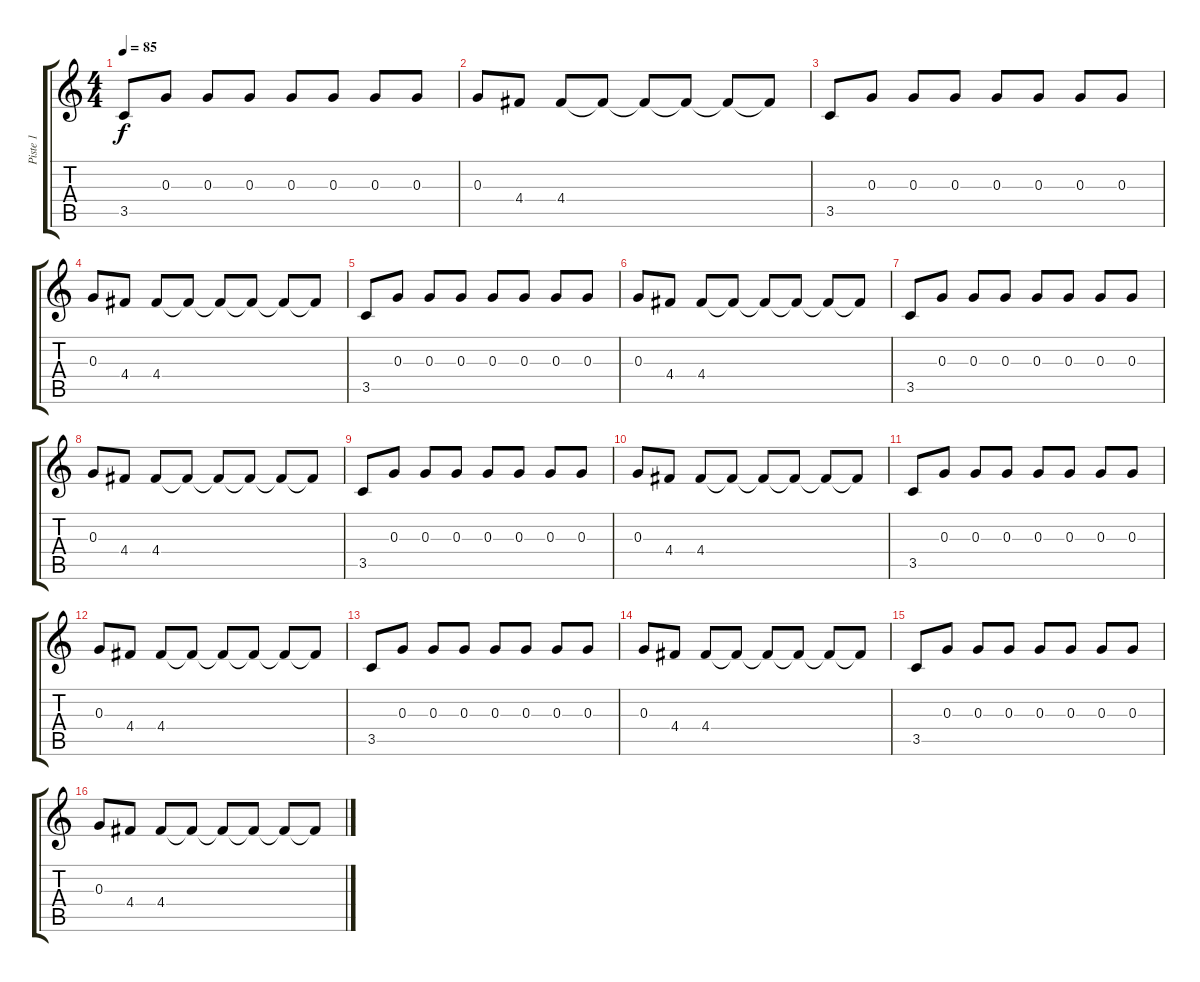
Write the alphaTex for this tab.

\track ("Piste 1" "Piste 1") {instrument electricguitarclean}
\staff {score tabs}
\tuning (E4 B3 G3 D3 A2 E2) {hide}
\ts (4 4)
\tempo 85
\clef g2
\ks c
3.5.8{dy f instrument electricguitarclean} 0.3.8 0.3.8 0.3.8 0.3.8 0.3.8 0.3.8 0.3.8 |
0.3.8 4.4.8 4.4.8 4.4{t}.8 4.4{t}.8 4.4{t}.8 4.4{t}.8 4.4{t}.8 |
3.5.8 0.3.8 0.3.8 0.3.8 0.3.8 0.3.8 0.3.8 0.3.8 |
0.3.8 4.4.8 4.4.8 4.4{t}.8 4.4{t}.8 4.4{t}.8 4.4{t}.8 4.4{t}.8 |
3.5.8 0.3.8 0.3.8 0.3.8 0.3.8 0.3.8 0.3.8 0.3.8 |
0.3.8 4.4.8 4.4.8 4.4{t}.8 4.4{t}.8 4.4{t}.8 4.4{t}.8 4.4{t}.8 |
3.5.8 0.3.8 0.3.8 0.3.8 0.3.8 0.3.8 0.3.8 0.3.8 |
0.3.8 4.4.8 4.4.8 4.4{t}.8 4.4{t}.8 4.4{t}.8 4.4{t}.8 4.4{t}.8 |
3.5.8 0.3.8 0.3.8 0.3.8 0.3.8 0.3.8 0.3.8 0.3.8 |
0.3.8 4.4.8 4.4.8 4.4{t}.8 4.4{t}.8 4.4{t}.8 4.4{t}.8 4.4{t}.8 |
3.5.8 0.3.8 0.3.8 0.3.8 0.3.8 0.3.8 0.3.8 0.3.8 |
0.3.8 4.4.8 4.4.8 4.4{t}.8 4.4{t}.8 4.4{t}.8 4.4{t}.8 4.4{t}.8 |
3.5.8 0.3.8 0.3.8 0.3.8 0.3.8 0.3.8 0.3.8 0.3.8 |
0.3.8 4.4.8 4.4.8 4.4{t}.8 4.4{t}.8 4.4{t}.8 4.4{t}.8 4.4{t}.8 |
3.5.8 0.3.8 0.3.8 0.3.8 0.3.8 0.3.8 0.3.8 0.3.8 |
0.3.8 4.4.8 4.4.8 4.4{t}.8 4.4{t}.8 4.4{t}.8 4.4{t}.8 4.4{t}.8
